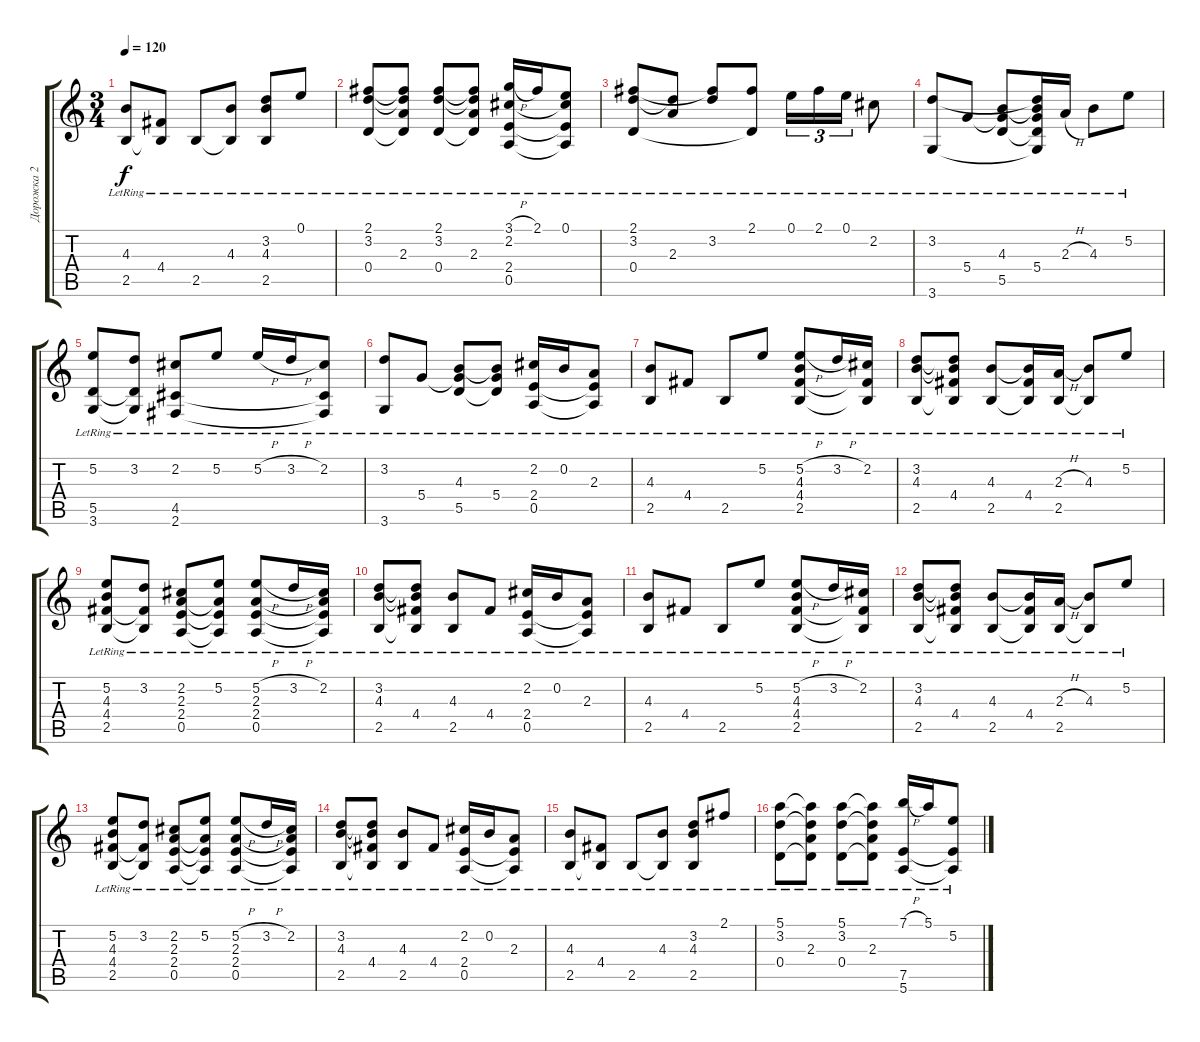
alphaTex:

\track ("Дорожка 2" "Дорожка 2") {instrument acousticguitarsteel}
\staff {score tabs}
\tuning (E4 B3 G3 D3 A2 E2) {hide}
\ts (3 4)
\tempo 120
\clef g2
\ks c
(4.3{lr} 2.5{lr}).8{dy f} (4.4{lr} 2.5{t}).8 2.5{lr}.8 (4.3{lr} 2.5{t}).8 (3.2{lr} 4.3{lr} 2.5{lr}).8 0.1{lr}.8 |
(2.1{lr} 3.2{lr} 0.4{lr}).8 (2.1{t} 3.2{t} 2.3{lr} 0.4{t}).8 (2.1{lr} 3.2{lr} 0.4{lr}).8 (2.1{t} 3.2{t} 2.3{lr} 0.4{t}).8 (3.1{h lr} 2.2{lr} 2.4{lr} 0.5{lr}).16 2.1{lr}.16 (0.1{lr} 2.2{t} 2.4{t} 0.5{t}).8 |
(2.1{lr} 3.2{lr} 0.4{lr}).8 (3.2{t} 2.3{lr}).8 (2.1{t} 3.2{lr}).8 (2.1{lr} 0.4{t}).8 0.1{lr}.16{tu (3 2)} 2.1{lr}.16{tu (3 2)} 0.1{lr}.16{tu (3 2)} 2.2{lr}.8 |
(3.2{lr} 3.6{lr}).8 5.4{lr}.8 (4.3{lr} 5.4{t} 5.5{lr}).8 (3.2{t} 4.3{t} 5.4{lr} 5.5{t} 3.6{t}).16 2.3{h lr}.16 4.3{lr}.8 5.2{lr}.8 |
(5.2{lr} 5.5{lr} 3.6{lr}).8 (3.2{lr} 5.5{t} 3.6{t}).8 (2.2{lr} 4.5{lr} 2.6{lr}).8 5.2{lr}.8 5.2{h lr}.16 3.2{h lr}.16 (2.2{lr} 4.5{t} 2.6{t}).8 |
(3.2{lr} 3.6{lr}).8 5.4{lr}.8 (4.3{lr} 5.4{t} 5.5{lr}).8 (4.3{t} 5.4{lr} 5.5{t}).8 (2.2{lr} 2.4{lr} 0.5{lr}).16 0.2{lr}.16 (2.3{lr} 2.4{t} 0.5{t}).8 |
(4.3{lr} 2.5{lr}).8 4.4{lr}.8 2.5{lr}.8 5.2{lr}.8 (5.2{h lr} 4.3{lr} 4.4{lr} 2.5{lr}).8 3.2{h lr}.16 (2.2{lr} 4.4{t} 2.5{t}).16 |
(3.2{lr} 4.3{lr} 2.5{lr}).8 (3.2{t} 4.3{t} 4.4{lr} 2.5{t}).8 (4.3{lr} 2.5{lr}).8 (4.3{t} 4.4{lr} 2.5{t}).16 (2.3{h lr} 2.5{lr}).16 (4.3{lr} 2.5{t}).8 5.2{lr}.8 |
(5.2{lr} 4.3{lr} 4.4{lr} 2.5{lr}).8 (3.2{lr} 4.4{t} 2.5{t}).8 (2.2{lr} 2.3{lr} 2.4{lr} 0.5{lr}).8 (5.2{lr} 2.3{t} 2.4{t} 0.5{t}).8 (5.2{h lr} 2.3{lr} 2.4{lr} 0.5{lr}).8 3.2{h lr}.16 (2.2{lr} 2.3{t} 2.4{t} 0.5{t}).16 |
(3.2{lr} 4.3{lr} 2.5{lr}).8 (3.2{t} 4.3{t} 4.4{lr} 2.5{t}).8 (4.3{lr} 2.5{lr}).8 4.4{lr}.8 (2.2{lr} 2.4{lr} 0.5{lr}).16 0.2{lr}.16 (2.3{lr} 2.4{t} 0.5{t}).8 |
(4.3{lr} 2.5{lr}).8 4.4{lr}.8 2.5{lr}.8 5.2{lr}.8 (5.2{h lr} 4.3{lr} 4.4{lr} 2.5{lr}).8 3.2{h lr}.16 (2.2{lr} 4.4{t} 2.5{t}).16 |
(3.2{lr} 4.3{lr} 2.5{lr}).8 (3.2{t} 4.3{t} 4.4{lr} 2.5{t}).8 (4.3{lr} 2.5{lr}).8 (4.3{t} 4.4{lr} 2.5{t}).16 (2.3{h lr} 2.5{lr}).16 (4.3{lr} 2.5{t}).8 5.2{lr}.8 |
(5.2{lr} 4.3{lr} 4.4{lr} 2.5{lr}).8 (3.2{lr} 4.4{t} 2.5{t}).8 (2.2{lr} 2.3{lr} 2.4{lr} 0.5{lr}).8 (5.2{lr} 2.3{t} 2.4{t} 0.5{t}).8 (5.2{h lr} 2.3{lr} 2.4{lr} 0.5{lr}).8 3.2{h lr}.16 (2.2{lr} 2.3{t} 2.4{t} 0.5{t}).16 |
(3.2{lr} 4.3{lr} 2.5{lr}).8 (3.2{t} 4.3{t} 4.4{lr} 2.5{t}).8 (4.3{lr} 2.5{lr}).8 4.4{lr}.8 (2.2{lr} 2.4{lr} 0.5{lr}).16 0.2{lr}.16 (2.3{lr} 2.4{t} 0.5{t}).8 |
(4.3{lr} 2.5{lr}).8 (4.4{lr} 2.5{t}).8 2.5{lr}.8 (4.3{lr} 2.5{t}).8 (3.2{lr} 4.3{lr} 2.5{lr}).8 2.1{lr}.8 |
(5.1{lr} 3.2{lr} 0.4{lr}).8 (5.1{t} 3.2{t} 2.3{lr} 0.4{t}).8 (5.1{lr} 3.2{lr} 0.4{lr}).8 (5.1{t} 3.2{t} 2.3{lr} 0.4{t}).8 (7.1{h lr} 7.5{lr} 5.6{lr}).16 5.1{lr}.16 (5.2{lr} 7.5{t} 5.6{t}).8
